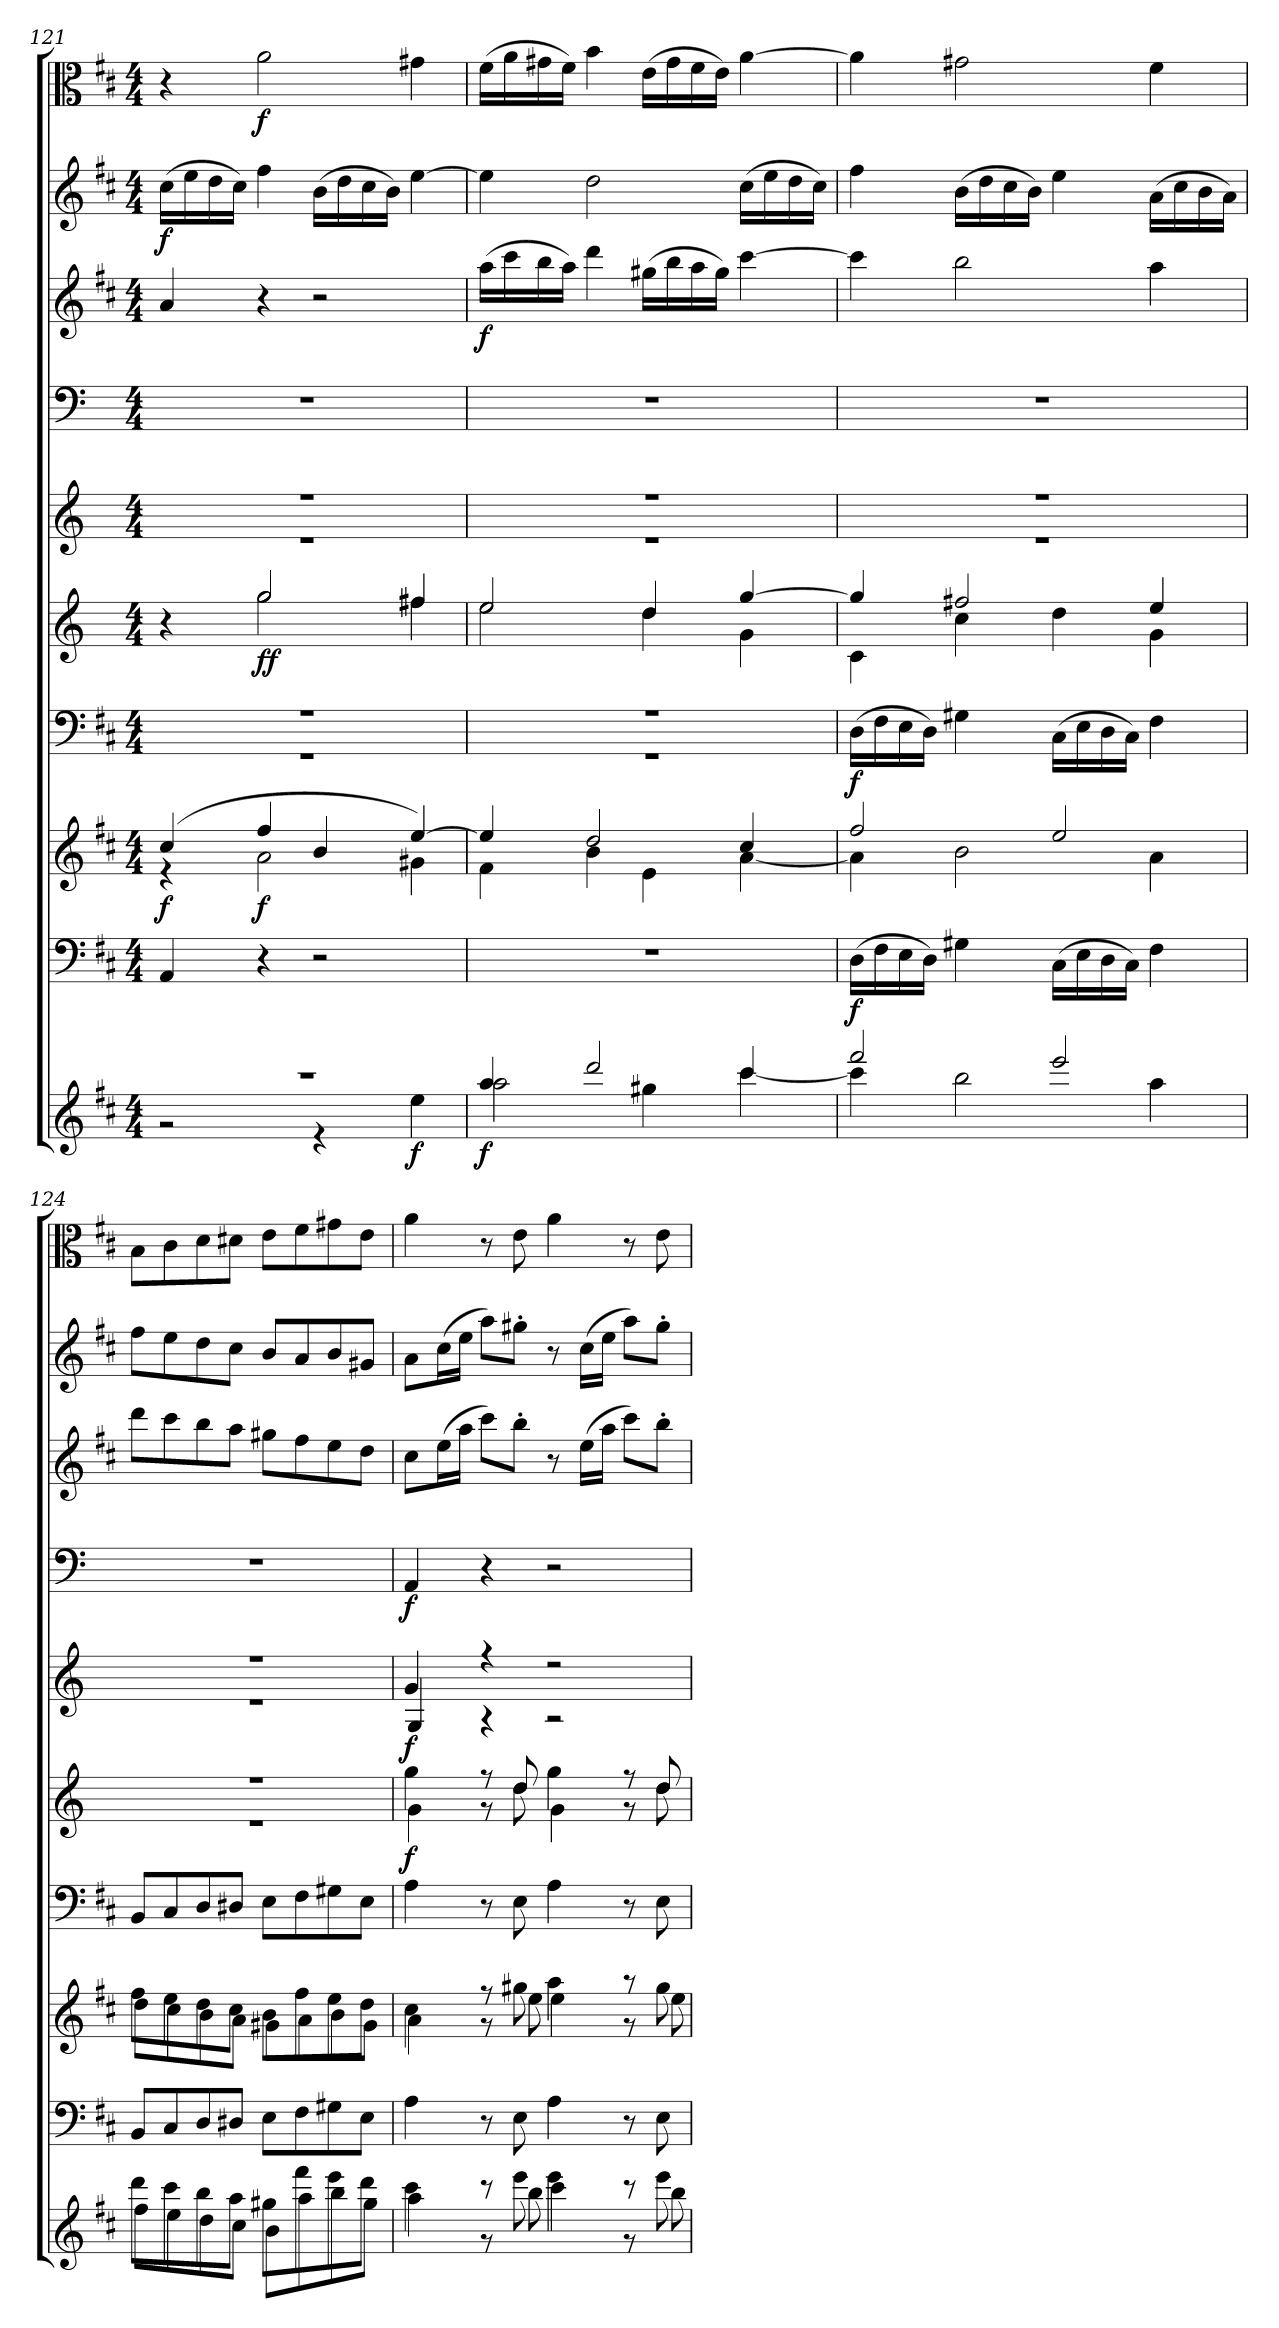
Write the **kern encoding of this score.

**kern	**dynam	**kern	**dynam	**kern	**dynam	**kern	**dynam	**kern	**dynam	**kern	**dynam	**kern	**dynam	**kern	**dynam	**kern	**dynam	**kern	**dynam
*part10	*part10	*part9	*part9	*part8	*part8	*part7	*part7	*part6	*part6	*part5	*part5	*part4	*part4	*part3	*part3	*part2	*part2	*part1	*part1
*staff10	*staff10	*staff9	*staff9	*staff8	*staff8	*staff7	*staff7	*staff6	*staff6	*staff5	*staff5	*staff4	*staff4	*staff3	*staff3	*staff2	*staff2	*staff1	*staff1
*clefG2	*	*clefF4	*	*clefG2	*	*clefF4	*	*clefG2	*	*clefG2	*	*clefF4	*	*clefG2	*	*clefG2	*	*clefC3	*
*k[f#c#]	*	*k[f#c#]	*	*k[f#c#]	*	*k[f#c#]	*	*k[]	*	*k[]	*	*k[]	*	*k[f#c#]	*	*k[f#c#]	*	*k[f#c#]	*
*D:	*	*D:	*	*D:	*	*D:	*	*	*	*	*	*	*	*D:	*	*D:	*	*D:	*
*M4/4	*	*M4/4	*	*M4/4	*	*M4/4	*	*M4/4	*	*M4/4	*	*M4/4	*	*M4/4	*	*M4/4	*	*M4/4	*
=121	=121	=121	=121	=121	=121	=121	=121	=121	=121	=121	=121	=121	=121	=121	=121	=121	=121	=121	=121
*^	*	*	*	*^	*	*^	*	*^	*	*^	*	*	*	*	*	*	*	*	*
1r	2r	.	4AA/	.	(4cc#/	4r	f	1r	1r	.	4r	4ryy	.	1r	1r	.	1r	.	4a/	.	(16cc#\LL	f	4r	.
.	.	.	.	.	.	.	.	.	.	.	.	.	.	.	.	.	.	.	.	.	16ee\	.	.	.
.	.	.	.	.	.	.	.	.	.	.	.	.	.	.	.	.	.	.	.	.	16dd\	.	.	.
.	.	.	.	.	.	.	.	.	.	.	.	.	.	.	.	.	.	.	.	.	16cc#\JJ)	.	.	.
.	.	.	4r	.	4ff#/	2a\	f	.	.	.	2gg/	2gg\	ff	.	.	.	.	.	4r	.	4ff#\	.	2a\	f
.	4r	.	2r	.	4b/	.	.	.	.	.	.	.	.	.	.	.	.	.	2r	.	(16b\LL	.	.	.
.	.	.	.	.	.	.	.	.	.	.	.	.	.	.	.	.	.	.	.	.	16dd\	.	.	.
.	.	.	.	.	.	.	.	.	.	.	.	.	.	.	.	.	.	.	.	.	16cc#\	.	.	.
.	.	.	.	.	.	.	.	.	.	.	.	.	.	.	.	.	.	.	.	.	16b\JJ)	.	.	.
.	4ee\	f	.	.	[4ee/)	4g#X\	.	.	.	.	4ff#X/	4ff#X\	.	.	.	.	.	.	.	.	[4ee\	.	4g#X\	.
=122	=122	=122	=122	=122	=122	=122	=122	=122	=122	=122	=122	=122	=122	=122	=122	=122	=122	=122	=122	=122	=122	=122	=122	=122
4aa/	2aa\	f	1r	.	4ee/]	4f#\	.	1r	1r	.	2ee/	2ee\	.	1r	1r	.	1r	.	(16aa\LL	f	4ee\]	.	(16f#\LL	.
.	.	.	.	.	.	.	.	.	.	.	.	.	.	.	.	.	.	.	16ccc#\	.	.	.	16a\	.
.	.	.	.	.	.	.	.	.	.	.	.	.	.	.	.	.	.	.	16bb\	.	.	.	16g#X\	.
.	.	.	.	.	.	.	.	.	.	.	.	.	.	.	.	.	.	.	16aa\JJ)	.	.	.	16f#\JJ)	.
2ddd/	.	.	.	.	2dd/	4b\	.	.	.	.	.	.	.	.	.	.	.	.	4ddd\	.	2dd\	.	4b\	.
.	4gg#X\	.	.	.	.	4e\	.	.	.	.	4dd/	4dd\	.	.	.	.	.	.	(16gg#X\LL	.	.	.	(16e\LL	.
.	.	.	.	.	.	.	.	.	.	.	.	.	.	.	.	.	.	.	16bb\	.	.	.	16g#\	.
.	.	.	.	.	.	.	.	.	.	.	.	.	.	.	.	.	.	.	16aa\	.	.	.	16f#\	.
.	.	.	.	.	.	.	.	.	.	.	.	.	.	.	.	.	.	.	16gg#\JJ)	.	.	.	16e\JJ)	.
4ccc#/	[4ccc#\	.	.	.	4cc#/	[4a\	.	.	.	.	[4gg/	4g\	.	.	.	.	.	.	[4ccc#\	.	(16cc#\LL	.	[4a\	.
.	.	.	.	.	.	.	.	.	.	.	.	.	.	.	.	.	.	.	.	.	16ee\	.	.	.
.	.	.	.	.	.	.	.	.	.	.	.	.	.	.	.	.	.	.	.	.	16dd\	.	.	.
.	.	.	.	.	.	.	.	.	.	.	.	.	.	.	.	.	.	.	.	.	16cc#\JJ)	.	.	.
*	*	*	*	*	*	*	*	*v	*v	*	*	*	*	*	*	*	*	*	*	*	*	*	*	*
=123	=123	=123	=123	=123	=123	=123	=123	=123	=123	=123	=123	=123	=123	=123	=123	=123	=123	=123	=123	=123	=123	=123	=123
2fff#/	4ccc#\]	.	(16D\LL	f	2ff#/	4a\]	.	(16D\LL	f	4gg/]	4c\	.	1r	1r	.	1r	.	4ccc#\]	.	4ff#\	.	4a\]	.
.	.	.	16F#\	.	.	.	.	16F#\	.	.	.	.	.	.	.	.	.	.	.	.	.	.	.
.	.	.	16E\	.	.	.	.	16E\	.	.	.	.	.	.	.	.	.	.	.	.	.	.	.
.	.	.	16D\JJ)	.	.	.	.	16D\JJ)	.	.	.	.	.	.	.	.	.	.	.	.	.	.	.
.	2bb\	.	4G#X\	.	.	2b\	.	4G#X\	.	2ff#X/	4cc\	.	.	.	.	.	.	2bb\	.	(16b\LL	.	2g#X\	.
.	.	.	.	.	.	.	.	.	.	.	.	.	.	.	.	.	.	.	.	16dd\	.	.	.
.	.	.	.	.	.	.	.	.	.	.	.	.	.	.	.	.	.	.	.	16cc#\	.	.	.
.	.	.	.	.	.	.	.	.	.	.	.	.	.	.	.	.	.	.	.	16b\JJ)	.	.	.
2eee/	.	.	(16C#\LL	.	2ee/	.	.	(16C#\LL	.	.	4dd\	.	.	.	.	.	.	.	.	4ee\	.	.	.
.	.	.	16E\	.	.	.	.	16E\	.	.	.	.	.	.	.	.	.	.	.	.	.	.	.
.	.	.	16D\	.	.	.	.	16D\	.	.	.	.	.	.	.	.	.	.	.	.	.	.	.
.	.	.	16C#\JJ)	.	.	.	.	16C#\JJ)	.	.	.	.	.	.	.	.	.	.	.	.	.	.	.
.	4aa\	.	4F#\	.	.	4a\	.	4F#\	.	4ee/	4g\	.	.	.	.	.	.	4aa\	.	(16a\LL	.	4f#\	.
.	.	.	.	.	.	.	.	.	.	.	.	.	.	.	.	.	.	.	.	16cc#\	.	.	.
.	.	.	.	.	.	.	.	.	.	.	.	.	.	.	.	.	.	.	.	16b\	.	.	.
.	.	.	.	.	.	.	.	.	.	.	.	.	.	.	.	.	.	.	.	16a\JJ)	.	.	.
=124	=124	=124	=124	=124	=124	=124	=124	=124	=124	=124	=124	=124	=124	=124	=124	=124	=124	=124	=124	=124	=124	=124	=124
8ddd\L	8ff#\L	.	8BB/L	.	8ff#\L	8dd\L	.	8BB/L	.	1r	1r	.	1r	1r	.	1r	.	8ddd\L	.	8ff#\L	.	8B\L	.
8ccc#\	8ee\	.	8C#/	.	8ee\	8cc#\	.	8C#/	.	.	.	.	.	.	.	.	.	8ccc#\	.	8ee\	.	8c#\	.
8bb\	8dd\	.	8D/	.	8dd\	8b\	.	8D/	.	.	.	.	.	.	.	.	.	8bb\	.	8dd\	.	8d\	.
8aa\J	8cc#\J	.	8D#X/J	.	8cc#\J	8a\J	.	8D#X/J	.	.	.	.	.	.	.	.	.	8aa\J	.	8cc#\J	.	8d#X\J	.
8gg#X\L	8b\L	.	8E\L	.	8b\L	8g#X\L	.	8E\L	.	.	.	.	.	.	.	.	.	8gg#X\L	.	8b/L	.	8e\L	.
8fff#\	8aa\	.	8F#\	.	8ff#\	8a\	.	8F#\	.	.	.	.	.	.	.	.	.	8ff#\	.	8a/	.	8f#\	.
8eee\	8bb\	.	8G#X\	.	8ee\	8b\	.	8G#X\	.	.	.	.	.	.	.	.	.	8ee\	.	8b/	.	8g#X\	.
8ddd\J	8gg#\J	.	8E\J	.	8dd\J	8g#\J	.	8E\J	.	.	.	.	.	.	.	.	.	8dd\J	.	8g#X/J	.	8e\J	.
=125	=125	=125	=125	=125	=125	=125	=125	=125	=125	=125	=125	=125	=125	=125	=125	=125	=125	=125	=125	=125	=125	=125	=125
4ccc#\	4aa\	.	4A\	.	4cc#\	4a\	.	4A\	.	4gg\	4g\	f	4g/	4G/	f	4AA/	f	8cc#\L	.	8a\L	.	4a\	.
.	.	.	.	.	.	.	.	.	.	.	.	.	.	.	.	.	.	(16ee\L	.	(16cc#\L	.	.	.
.	.	.	.	.	.	.	.	.	.	.	.	.	.	.	.	.	.	16aa\JJ	.	16ee\JJ	.	.	.
8r	8r	.	8r	.	8r	8r	.	8r	.	8r	8r	.	4r	4r	.	4r	.	8ccc#\L)	.	8aa\L)	.	8r	.
8eee\	8bb\	.	8E\	.	8gg#X\	8ee\	.	8E\	.	8dd/	8dd\	.	.	.	.	.	.	8bb'\J	.	8gg#X'\J	.	8e\	.
4eee\	4ccc#\	.	4A\	.	4aa\	4ee\	.	4A\	.	4gg\	4g\	.	2r	2r	.	2r	.	8r	.	8r	.	4a\	.
.	.	.	.	.	.	.	.	.	.	.	.	.	.	.	.	.	.	(16ee\LL	.	(16cc#\LL	.	.	.
.	.	.	.	.	.	.	.	.	.	.	.	.	.	.	.	.	.	16aa\JJ	.	16ee\JJ	.	.	.
8r	8r	.	8r	.	8r	8r	.	8r	.	8r	8r	.	.	.	.	.	.	8ccc#\L)	.	8aa\L)	.	8r	.
8eee\	8bb\	.	8E\	.	8gg#\	8ee\	.	8E\	.	8dd/	8dd\	.	.	.	.	.	.	8bb'\J	.	8gg#'\J	.	8e\	.
*	*	*	*	*	*	*	*	*	*	*v	*v	*	*	*	*	*	*	*	*	*	*	*	*
*v	*v	*	*	*	*v	*v	*	*	*	*	*	*v	*v	*	*	*	*	*	*	*	*	*
=	=	=	=	=	=	=	=	=	=	=	=	=	=	=	=	=	=	=	=
*-	*-	*-	*-	*-	*-	*-	*-	*-	*-	*-	*-	*-	*-	*-	*-	*-	*-	*-	*-
